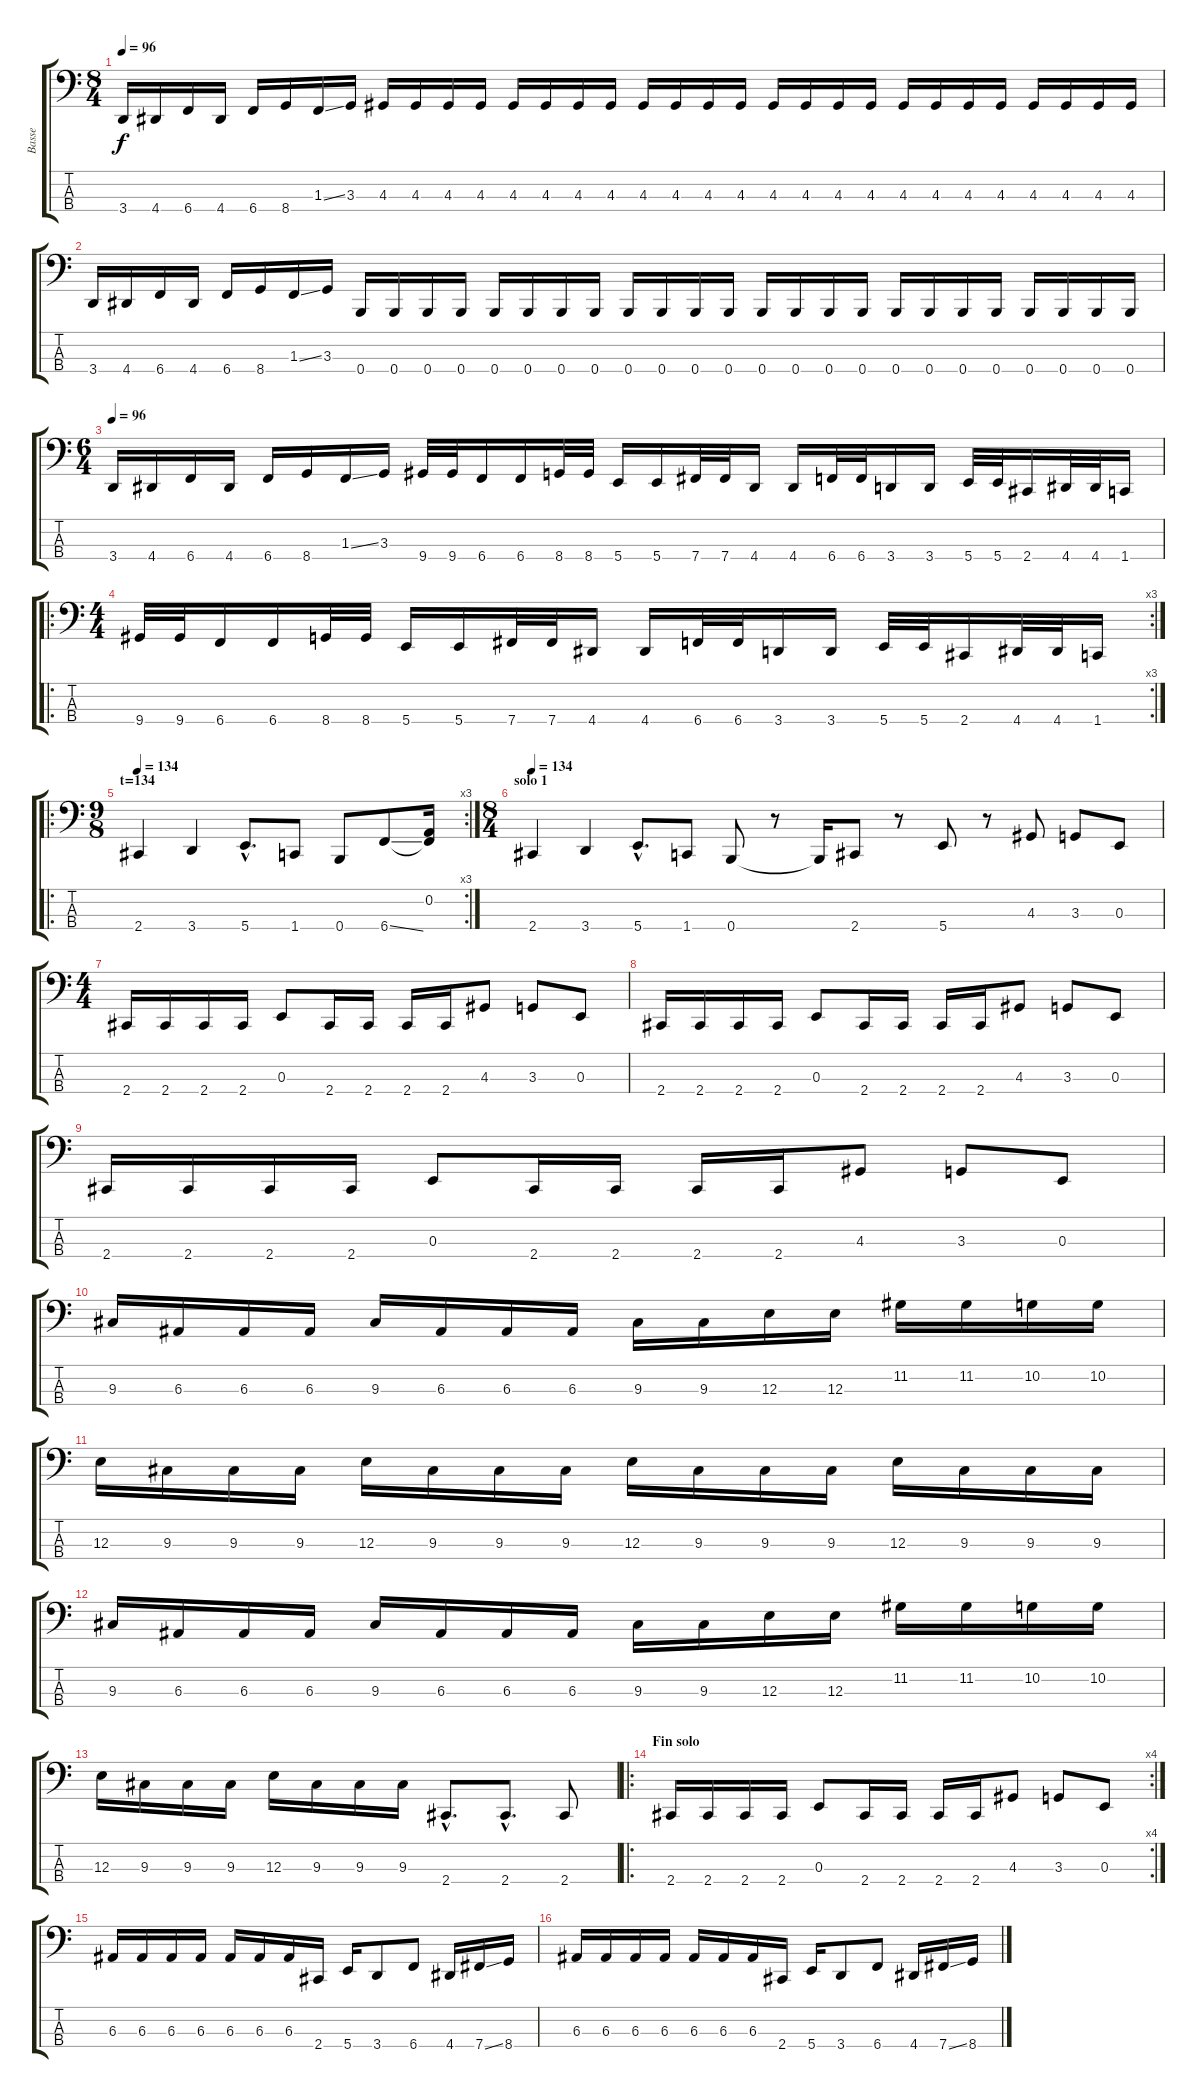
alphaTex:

\track ("Basse" "Basse") {instrument electricbassfinger}
\staff {score tabs}
\tuning (D2 A1 E1 B0) {hide}
\ts (8 4)
\tempo 96
\clef f4
\ks c
3.4.16{dy f} 4.4.16 6.4.16 4.4.16 6.4.16 8.4.16 1.3{ss}.16 3.3.16 4.3.16 4.3.16 4.3.16 4.3.16 4.3.16 4.3.16 4.3.16 4.3.16 4.3.16 4.3.16 4.3.16 4.3.16 4.3.16 4.3.16 4.3.16 4.3.16 4.3.16 4.3.16 4.3.16 4.3.16 4.3.16 4.3.16 4.3.16 4.3.16 |
3.4.16 4.4.16 6.4.16 4.4.16 6.4.16 8.4.16 1.3{ss}.16 3.3.16 0.4.16 0.4.16 0.4.16 0.4.16 0.4.16 0.4.16 0.4.16 0.4.16 0.4.16 0.4.16 0.4.16 0.4.16 0.4.16 0.4.16 0.4.16 0.4.16 0.4.16 0.4.16 0.4.16 0.4.16 0.4.16 0.4.16 0.4.16 0.4.16 |
\ts (6 4)
\tempo 96
3.4.16 4.4.16 6.4.16 4.4.16 6.4.16 8.4.16 1.3{ss}.16 3.3.16 9.4.32 9.4.32 6.4.16 6.4.16 8.4.32 8.4.32 5.4.16 5.4.16 7.4.32 7.4.32 4.4.16 4.4.16 6.4.32 6.4.32 3.4.16 3.4.16 5.4.32 5.4.32 2.4.16 4.4.32 4.4.32 1.4.16 |
\ro
\rc 3
\ts (4 4)
9.4.32 9.4.32 6.4.16 6.4.16 8.4.32 8.4.32 5.4.16 5.4.16 7.4.32 7.4.32 4.4.16 4.4.16 6.4.32 6.4.32 3.4.16 3.4.16 5.4.32 5.4.32 2.4.16 4.4.32 4.4.32 1.4.16 |
\ro
\rc 3
\ts (9 8)
\section ("" "t=134")
\tempo 134
2.4.4 3.4.4 5.4{hac}.8{d} 1.4.8 0.4.8 6.4{ss}.8 (0.2 6.4{t}).16 |
\ts (8 4)
\section ("" "solo 1")
\tempo 134
2.4.4 3.4.4 5.4{hac}.8{d} 1.4.8 0.4.8 r.8 0.4{t}.16 2.4.8 r.8 5.4.8 r.8 4.3.8 3.3.8 0.3.8 |
\ts (4 4)
2.4.16 2.4.16 2.4.16 2.4.16 0.3.8 2.4.16 2.4.16 2.4.16 2.4.16 4.3.8 3.3.8 0.3.8 |
2.4.16 2.4.16 2.4.16 2.4.16 0.3.8 2.4.16 2.4.16 2.4.16 2.4.16 4.3.8 3.3.8 0.3.8 |
2.4.16 2.4.16 2.4.16 2.4.16 0.3.8 2.4.16 2.4.16 2.4.16 2.4.16 4.3.8 3.3.8 0.3.8 |
9.3.16 6.3.16 6.3.16 6.3.16 9.3.16 6.3.16 6.3.16 6.3.16 9.3.16 9.3.16 12.3.16 12.3.16 11.2.16 11.2.16 10.2.16 10.2.16 |
12.3.16 9.3.16 9.3.16 9.3.16 12.3.16 9.3.16 9.3.16 9.3.16 12.3.16 9.3.16 9.3.16 9.3.16 12.3.16 9.3.16 9.3.16 9.3.16 |
9.3.16 6.3.16 6.3.16 6.3.16 9.3.16 6.3.16 6.3.16 6.3.16 9.3.16 9.3.16 12.3.16 12.3.16 11.2.16 11.2.16 10.2.16 10.2.16 |
12.3.16 9.3.16 9.3.16 9.3.16 12.3.16 9.3.16 9.3.16 9.3.16 2.4{hac}.8{d} 2.4{hac}.8{d} 2.4.8 |
\ro
\rc 4
\section ("" "Fin solo")
2.4.16 2.4.16 2.4.16 2.4.16 0.3.8 2.4.16 2.4.16 2.4.16 2.4.16 4.3.8 3.3.8 0.3.8 |
6.3.16 6.3.16 6.3.16 6.3.16 6.3.16 6.3.16 6.3.16 2.4.16 5.4.16 3.4.8 6.4.8 4.4.16 7.4{ss}.16 8.4.16 |
6.3.16 6.3.16 6.3.16 6.3.16 6.3.16 6.3.16 6.3.16 2.4.16 5.4.16 3.4.8 6.4.8 4.4.16 7.4{ss}.16 8.4.16
